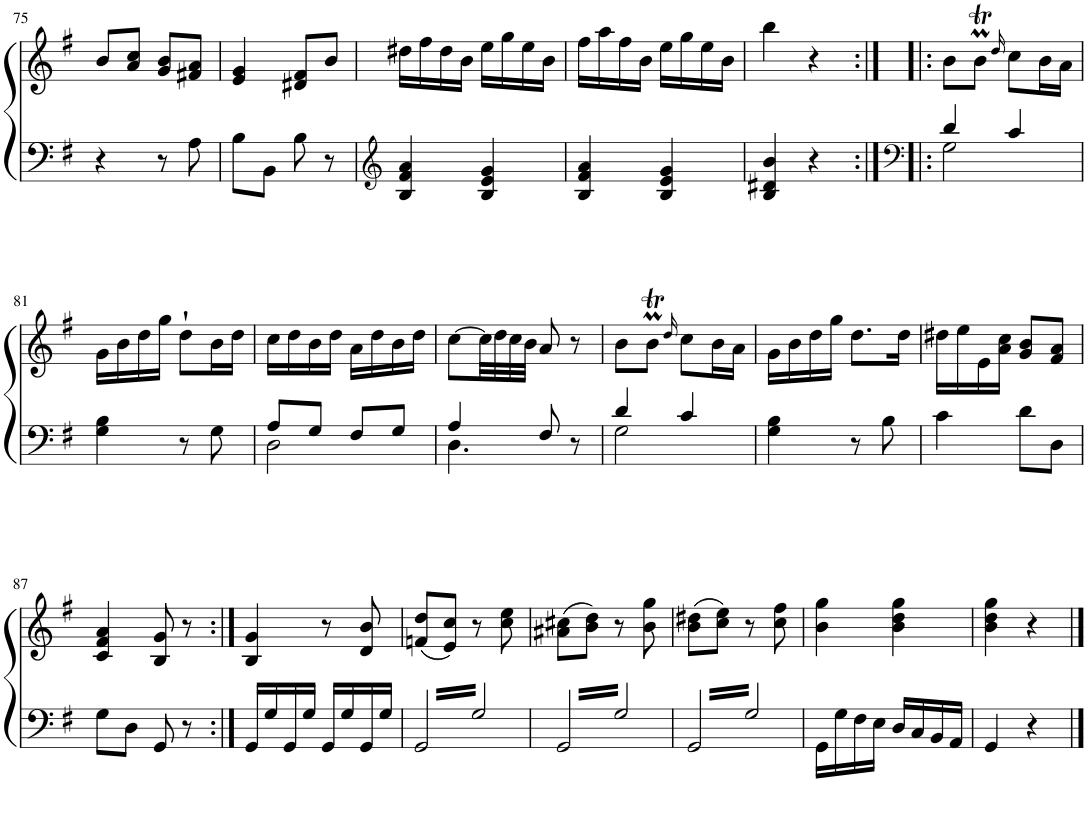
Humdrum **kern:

**kern	**kern
*part1	*part1
*staff2	*staff1
*I"Piano	*
*I'Pno.	*
!!LO:PB:g=z
*clefF4	*clefG2
*k[f#]	*k[f#]
*G:	*G:
*M2/4	*M2/4
=75	=75
4r	8b/L
.	8a/ 8cc/J
8r	8g/ 8b/L
8A\	8f#X/ 8a/J
=76	=76
8B\L	4e/ 4g/
8BB\J	.
8B\	8d#X/ 8f#/L
8r	8b/J
=77	=77
*clefG2	*
4B/ 4f#/ 4a/	16dd#X\LL
.	16ff#\
.	16dd#\
.	16b\JJ
4B/ 4e/ 4g/	16ee\LL
.	16gg\
.	16ee\
.	16b\JJ
=78	=78
4B/ 4f#/ 4a/	16ff#\LL
.	16aa\
.	16ff#\
.	16b\JJ
4B/ 4e/ 4g/	16ee\LL
.	16gg\
.	16ee\
.	16b\JJ
=79	=79
4B/ 4d#X/ 4b/	4bb\
4r	4r
=80:|!|:	=80:|!|:
*clefF4	*
*^	*
4d/	2G\	8b\L
.	.	8bmt\J
.	.	16qdd/
4c/	.	8cc\L
.	.	16b\L
.	.	16a\JJ
*v	*v	*
!!LO:LB:g=z
=81	=81
4G\ 4B\	16g\LL
.	16b\
.	16dd\
.	16gg\JJ
8r	8dd`\L
8G\	16b\L
.	16dd\JJ
=82	=82
*^	*
8A/L	2D\	16cc\LL
.	.	16dd\
8G/J	.	16b\
.	.	16dd\JJ
8F#/L	.	16a\LL
.	.	16dd\
8G/J	.	16b\
.	.	16dd\JJ
=83	=83	=83
4A/	4.D\	[8cc\L
.	.	32cc\LL]
.	.	32dd\
.	.	32cc\
.	.	32b\JJJ
8F#/	.	8a/
8r	8ryy	8r
=84	=84	=84
4d/	2G\	8b\L
.	.	8bmt\J
.	.	16qdd/
4c/	.	8cc\L
.	.	16b\L
.	.	16a\JJ
*v	*v	*
=85	=85
4G\ 4B\	16g\LL
.	16b\
.	16dd\
.	16gg\JJ
8r	8.dd\L
8B\	.
.	16dd\Jk
=86	=86
4c\	16dd#X\LL
.	16ee\
.	16e\
.	16a\ 16cc\JJ
8d\L	8g/ 8b/L
8D\J	8f#/ 8a/J
!!LO:LB:g=z
=87	=87
8G\L	4c/ 4f#/ 4a/
8D\J	.
8GG/	8B/ 8g/
8r	8r
=88:|!	=88:|!
16GG/LL	4B/ 4g/
16G/	.
16GG/	.
16G/JJ	.
16GG/LL	8r
16G/	.
16GG/	8d/ 8b/
16G/JJ	.
=89	=89
6.GG/	(8fn/ 8dd/L
.	8e/ 8cc/J)
6.G/	8r
.	8cc\ 8ee\
=90	=90
6.GG/	(8a#X\ 8cc#X\L
.	8b\ 8dd\J)
6.G/	8r
.	8b\ 8gg\
=91	=91
6.GG/	(8b\ 8dd#X\L
.	8cc\ 8ee\J)
6.G/	8r
.	8cc\ 8ff#\
=92	=92
16GG\LL	4b\ 4gg\
16G\	.
16F#\	.
16E\JJ	.
16D/LL	4b\ 4dd\ 4gg\
16C/	.
16BB/	.
16AA/JJ	.
=93	=93
4GG/	4b\ 4dd\ 4gg\
4r	4r
==	==
*-	*-
